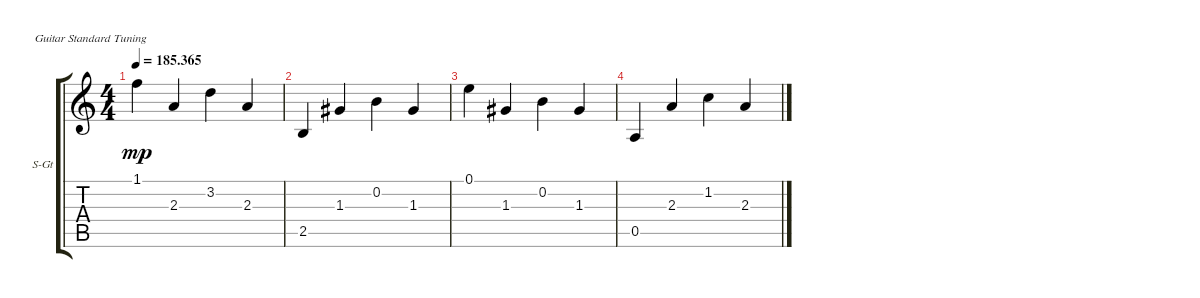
\defaultSystemsLayout 4
\bracketExtendMode groupsimilarinstruments
\firstSystemTrackNameOrientation horizontal
\otherSystemsTrackNameOrientation horizontal
\track ("Steel Guitar" "S-Gt") {instrument acousticguitarsteel}
\staff {score tabs}
\tuning (E4 B3 G3 D3 A2 E2)
\ts (4 4)
\tempo
185.365
\accidentals auto
\clef g2
\ottava regular
\simile none
\ks c
1.1.4{dy mp} 2.3.4 3.2.4 2.3.4 |
2.5.4 1.3.4 0.2.4 1.3.4 |
0.1.4 1.3.4 0.2.4 1.3.4 |
0.5.4 2.3.4 1.2.4 2.3.4
